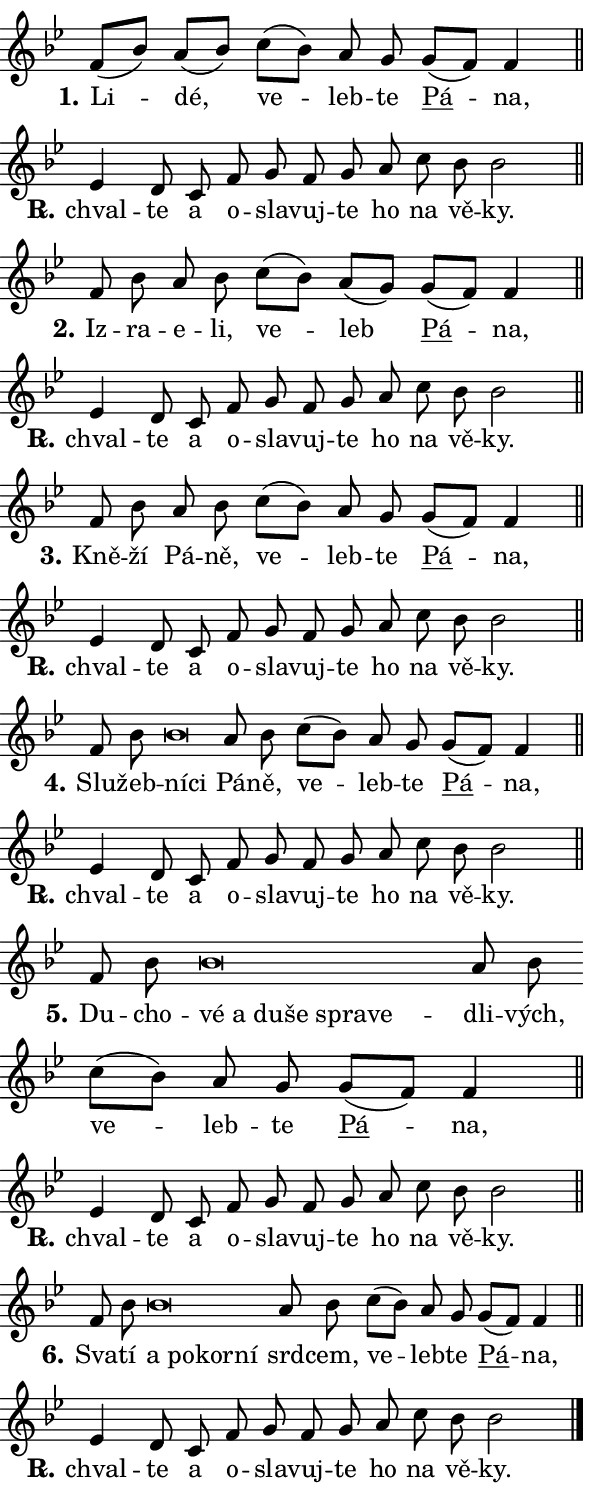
\version "2.24.0"
\header { tagline = "" }
\paper {
  indent = 0\cm
  top-margin = 0\cm
  right-margin = 0.13\cm % to fit lyric hyphens
  bottom-margin = 0\cm
  left-margin = 0\cm
  paper-width = 10\cm
  page-breaking = #ly:one-page-breaking
  system-system-spacing.basic-distance = #11
  score-system-spacing.basic-distance = #11
  ragged-last = ##f
}


%% Author: Thomas Morley
%% https://lists.gnu.org/archive/html/lilypond-user/2020-05/msg00002.html
#(define (line-position grob)
"Returns position of @var[grob} in current system:
   @code{'start}, if at first time-step
   @code{'end}, if at last time-step
   @code{'middle} otherwise
"
  (let* ((col (ly:item-get-column grob))
         (ln (ly:grob-object col 'left-neighbor))
         (rn (ly:grob-object col 'right-neighbor))
         (col-to-check-left (if (ly:grob? ln) ln col))
         (col-to-check-right (if (ly:grob? rn) rn col))
         (break-dir-left
           (and
             (ly:grob-property col-to-check-left 'non-musical #f)
             (ly:item-break-dir col-to-check-left)))
         (break-dir-right
           (and
             (ly:grob-property col-to-check-right 'non-musical #f)
             (ly:item-break-dir col-to-check-right))))
        (cond ((eqv? 1 break-dir-left) 'start)
              ((eqv? -1 break-dir-right) 'end)
              (else 'middle))))

#(define (tranparent-at-line-position vctor)
  (lambda (grob)
  "Relying on @code{line-position} select the relevant enry from @var{vctor}.
Used to determine transparency,"
    (case (line-position grob)
      ((end) (not (vector-ref vctor 0)))
      ((middle) (not (vector-ref vctor 1)))
      ((start) (not (vector-ref vctor 2))))))

noteHeadBreakVisibility =
#(define-music-function (break-visibility)(vector?)
"Makes @code{NoteHead}s transparent relying on @var{break-visibility}"
#{
  \override NoteHead.transparent =
    #(tranparent-at-line-position break-visibility)
#})

#(define delete-ledgers-for-transparent-note-heads
  (lambda (grob)
    "Reads whether a @code{NoteHead} is transparent.
If so this @code{NoteHead} is removed from @code{'note-heads} from
@var{grob}, which is supposed to be @code{LedgerLineSpanner}.
As a result ledgers are not printed for this @code{NoteHead}"
    (let* ((nhds-array (ly:grob-object grob 'note-heads))
           (nhds-list
             (if (ly:grob-array? nhds-array)
                 (ly:grob-array->list nhds-array)
                 '()))
           ;; Relies on the transparent-property being done before
           ;; Staff.LedgerLineSpanner.after-line-breaking is executed.
           ;; This is fragile ...
           (to-keep
             (remove
               (lambda (nhd)
                 (ly:grob-property nhd 'transparent #f))
               nhds-list)))
      ;; TODO find a better method to iterate over grob-arrays, similiar
      ;; to filter/remove etc for lists
      ;; For now rebuilt from scratch
      (set! (ly:grob-object grob 'note-heads)  '())
      (for-each
        (lambda (nhd)
          (ly:pointer-group-interface::add-grob grob 'note-heads nhd))
        to-keep))))

squashNotes = {
  \override NoteHead.X-extent = #'(-0.2 . 0.2)
  \override NoteHead.Y-extent = #'(-0.75 . 0)
  \override NoteHead.stencil =
    #(lambda (grob)
       (let ((pos (ly:grob-property grob 'staff-position)))
         (begin
           (if (< pos -7) (display "ERROR: Lower brevis then expected\n") (display ""))
           (if (<= pos -6) ly:text-interface::print ly:note-head::print))))
}
unSquashNotes = {
  \revert NoteHead.X-extent
  \revert NoteHead.Y-extent
  \revert NoteHead.stencil
}

hideNotes = \noteHeadBreakVisibility #begin-of-line-visible
unHideNotes = \noteHeadBreakVisibility #all-visible

% work-around for resetting accidentals
% https://lilypond.org/doc/v2.23/Documentation/notation/displaying-rhythms#unmetered-music
cadenzaMeasure = {
  \cadenzaOff
  \partial 1024 s1024
  \cadenzaOn
}

#(define-markup-command (accent layout props text) (markup?)
  "Underline accented syllable"
  (interpret-markup layout props
    #{\markup \override #'(offset . 4.3) \underline { #text }#}))

responsum = \markup \concat {
  "R" \hspace #-1.05 \path #0.1 #'((moveto 0 0.07) (lineto 0.9 0.8)) \hspace #0.05 "."
}

spaceSize = #0.6828661417322834 % exact space size for TeX Gyre Schola

\layout {
  \context {
    \Staff
    \remove "Time_signature_engraver"
    \override LedgerLineSpanner.after-line-breaking = #delete-ledgers-for-transparent-note-heads
  }
  \context {
    \Lyrics {
      \override LyricSpace.minimum-distance = \spaceSize
      \override LyricText.font-name = #"TeX Gyre Schola"
      \override LyricText.font-size = 1
      \override StanzaNumber.font-name = #"TeX Gyre Schola Bold"
      \override StanzaNumber.font-size = 1
    }
  }
  \context {
    \Score 
    \override NoteHead.text =
      #(lambda (grob) 
        (let ((pos (ly:grob-property grob 'staff-position)))
          #{\markup {
            \combine
              \halign #-0.55 \raise #(if (= pos -6) 0 0.5) \override #'(thickness . 2) \draw-line #'(3.2 . 0)
              \musicglyph "noteheads.sM1"
          }#}))
  }
}

% magnetic-lyrics.ily
%
%   written by
%     Jean Abou Samra <jean@abou-samra.fr>
%     Werner Lemberg <wl@gnu.org>
%
%   adapted by
%     Jiri Hon <jiri.hon@gmail.com>
%
% Version 2022-Apr-15

% https://www.mail-archive.com/lilypond-user@gnu.org/msg149350.html

#(define (Left_hyphen_pointer_engraver context)
   "Collect syllable-hyphen-syllable occurrences in lyrics and store
them in properties.  This engraver only looks to the left.  For
example, if the lyrics input is @code{foo -- bar}, it does the
following.

@itemize @bullet
@item
Set the @code{text} property of the @code{LyricHyphen} grob between
@q{foo} and @q{bar} to @code{foo}.

@item
Set the @code{left-hyphen} property of the @code{LyricText} grob with
text @q{foo} to the @code{LyricHyphen} grob between @q{foo} and
@q{bar}.
@end itemize

Use this auxiliary engraver in combination with the
@code{lyric-@/text::@/apply-@/magnetic-@/offset!} hook."
   (let ((hyphen #f)
         (text #f))
     (make-engraver
      (acknowledgers
       ((lyric-syllable-interface engraver grob source-engraver)
        (set! text grob)))
      (end-acknowledgers
       ((lyric-hyphen-interface engraver grob source-engraver)
        ;(when (not (grob::has-interface grob 'lyric-space-interface))
          (set! hyphen grob)));)
      ((stop-translation-timestep engraver)
       (when (and text hyphen)
         (ly:grob-set-object! text 'left-hyphen hyphen))
       (set! text #f)
       (set! hyphen #f)))))

#(define (lyric-text::apply-magnetic-offset! grob)
   "If the space between two syllables is less than the value in
property @code{LyricText@/.details@/.squash-threshold}, move the right
syllable to the left so that it gets concatenated with the left
syllable.

Use this function as a hook for
@code{LyricText@/.after-@/line-@/breaking} if the
@code{Left_@/hyphen_@/pointer_@/engraver} is active."
   (let ((hyphen (ly:grob-object grob 'left-hyphen #f)))
     (when hyphen
       (let ((left-text (ly:spanner-bound hyphen LEFT)))
         (when (grob::has-interface left-text 'lyric-syllable-interface)
           (let* ((common (ly:grob-common-refpoint grob left-text X))
                  (this-x-ext (ly:grob-extent grob common X))
                  (left-x-ext
                   (begin
                     ;; Trigger magnetism for left-text.
                     (ly:grob-property left-text 'after-line-breaking)
                     (ly:grob-extent left-text common X)))
                  ;; `delta` is the gap width between two syllables.
                  (delta (- (interval-start this-x-ext)
                            (interval-end left-x-ext)))
                  (details (ly:grob-property grob 'details))
                  (threshold (assoc-get 'squash-threshold details 0.2)))
             (when (< delta threshold)
               (let* (;; We have to manipulate the input text so that
                      ;; ligatures crossing syllable boundaries are not
                      ;; disabled.  For languages based on the Latin
                      ;; script this is essentially a beautification.
                      ;; However, for non-Western scripts it can be a
                      ;; necessity.
                      (lt (ly:grob-property left-text 'text))
                      (rt (ly:grob-property grob 'text))
                      (is-space (grob::has-interface hyphen 'lyric-space-interface))
                      (space (if is-space " " ""))
                      (extra-delta (if is-space spaceSize 0))
                      ;; Append new syllable.
                      (ltrt-space (if (and (string? lt) (string? rt))
                                (string-append lt space rt)
                                (make-concat-markup (list lt space rt))))
                      ;; Right-align `ltrt` to the right side.
                      (ltrt-space-markup (grob-interpret-markup
                               grob
                               (make-translate-markup
                                (cons (interval-length this-x-ext) 0)
                                (make-right-align-markup ltrt-space)))))
                 (begin
                   ;; Don't print `left-text`.
                   (ly:grob-set-property! left-text 'stencil #f)
                   ;; Set text and stencil (which holds all collected
                   ;; syllables so far) and shift it to the left.
                   (ly:grob-set-property! grob 'text ltrt-space)
                   (ly:grob-set-property! grob 'stencil ltrt-space-markup)
                   (ly:grob-translate-axis! grob (- (- delta extra-delta)) X))))))))))


#(define (lyric-hyphen::displace-bounds-first grob)
   ;; Make very sure this callback isn't triggered too early.
   (let ((left (ly:spanner-bound grob LEFT))
         (right (ly:spanner-bound grob RIGHT)))
     (ly:grob-property left 'after-line-breaking)
     (ly:grob-property right 'after-line-breaking)
     (ly:lyric-hyphen::print grob)))

squashThreshold = #0.4

\layout {
  \context {
    \Lyrics
    \consists #Left_hyphen_pointer_engraver
    \override LyricText.after-line-breaking =
      #lyric-text::apply-magnetic-offset!
    \override LyricHyphen.stencil = #lyric-hyphen::displace-bounds-first
    \override LyricText.details.squash-threshold = \squashThreshold
    \override LyricHyphen.minimum-distance = 0
    \override LyricHyphen.minimum-length = \squashThreshold
  }
}

squashText = \override LyricText.details.squash-threshold = 9999
unSquashText = \override LyricText.details.squash-threshold = \squashThreshold

leftText = \override LyricText.self-alignment-X = #LEFT
unLeftText = \revert LyricText.self-alignment-X

starOffset = #(lambda (grob) 
                (let ((x_offset (ly:self-alignment-interface::aligned-on-x-parent grob)))
                  (if (= x_offset 0) 0 (+ x_offset 1.2))))

star = #(define-music-function (syllable)(string?)
"Append star separator at the end of a syllable"
#{
  \once \override LyricText.X-offset = #starOffset
  \lyricmode { \markup {
    #syllable
    \override #'((font-name . "TeX Gyre Schola Bold")) \hspace #0.2 \lower #0.65 \larger "*"
  } }
#})

starAccent = #(define-music-function (syllable)(string?)
"Append star separator at the end of a syllable and make accent"
#{
  \once \override LyricText.X-offset = #starOffset
  \lyricmode { \markup {
    \accent #syllable
    \override #'((font-name . "TeX Gyre Schola Bold")) \hspace #0.2 \lower #0.65 \larger "*"
  } }
#})

breath = #(define-music-function (syllable)(string?)
"Append breathing indicator at the end of a syllable"
#{
  \lyricmode { \markup { #syllable "+" } }
#})

optionalBreath = #(define-music-function (syllable)(string?)
"Append optional breathing indicator at the end of a syllable"
#{
  \lyricmode { \markup { #syllable "(+)" } }
#})


\score {
    <<
        \new Voice = "melody" { \cadenzaOn \key bes \major \relative { f'8[( bes8)] a8[( bes)] \bar "" c[( bes)] \bar "" a g \bar "" \bar "" g[( f)] f4 \cadenzaMeasure \bar "||" \break } }
        \new Lyrics \lyricsto "melody" { \lyricmode { \set stanza = "1."
Li -- dé, ve -- leb -- te \markup \accent Pá -- na, } }
    >>
    \layout {}
}

\score {
    <<
        \new Voice = "melody" { \cadenzaOn \key bes \major \relative { es'4 d8 c \bar "" f g f \bar "" g a \bar "" c bes bes2 \cadenzaMeasure \bar "||" \break } }
        \new Lyrics \lyricsto "melody" { \lyricmode { \set stanza = \responsum
chval -- te a o -- sla -- vuj -- te ho na vě -- ky. } }
    >>
    \layout {}
}

\score {
    <<
        \new Voice = "melody" { \cadenzaOn \key bes \major \relative { f'8 bes8 a8 bes \bar "" c[( bes)] \bar "" a[( g)] \bar "" \bar "" g[( f)] f4 \cadenzaMeasure \bar "||" \break } }
        \new Lyrics \lyricsto "melody" { \lyricmode { \set stanza = "2."
Iz -- ra -- e -- li, ve -- leb \markup \accent Pá -- na, } }
    >>
    \layout {}
}

\score {
    <<
        \new Voice = "melody" { \cadenzaOn \key bes \major \relative { es'4 d8 c \bar "" f g f \bar "" g a \bar "" c bes bes2 \cadenzaMeasure \bar "||" \break } }
        \new Lyrics \lyricsto "melody" { \lyricmode { \set stanza = \responsum
chval -- te a o -- sla -- vuj -- te ho na vě -- ky. } }
    >>
    \layout {}
}

\score {
    <<
        \new Voice = "melody" { \cadenzaOn \key bes \major \relative { f'8 bes8 a8 bes \bar "" c[( bes)] \bar "" a g \bar "" \bar "" g[( f)] f4 \cadenzaMeasure \bar "||" \break } }
        \new Lyrics \lyricsto "melody" { \lyricmode { \set stanza = "3."
Kně -- ží Pá -- ně, ve -- leb -- te \markup \accent Pá -- na, } }
    >>
    \layout {}
}

\score {
    <<
        \new Voice = "melody" { \cadenzaOn \key bes \major \relative { es'4 d8 c \bar "" f g f \bar "" g a \bar "" c bes bes2 \cadenzaMeasure \bar "||" \break } }
        \new Lyrics \lyricsto "melody" { \lyricmode { \set stanza = \responsum
chval -- te a o -- sla -- vuj -- te ho na vě -- ky. } }
    >>
    \layout {}
}

\score {
    <<
        \new Voice = "melody" { \cadenzaOn \key bes \major \relative { f'8 bes \bar "" \squashNotes bes\breve*1/16 \hideNotes \breve*1/16 \bar "" \unHideNotes \unSquashNotes a8 bes \bar "" c[( bes)] \bar "" a g \bar "" \bar "" g[( f)] f4 \cadenzaMeasure \bar "||" \break } }
        \new Lyrics \lyricsto "melody" { \lyricmode { \set stanza = "4."
Slu -- žeb -- \leftText ní -- \squashText ci \unLeftText \unSquashText Pá -- ně, ve -- leb -- te \markup \accent Pá -- na, } }
    >>
    \layout {}
}

\score {
    <<
        \new Voice = "melody" { \cadenzaOn \key bes \major \relative { es'4 d8 c \bar "" f g f \bar "" g a \bar "" c bes bes2 \cadenzaMeasure \bar "||" \break } }
        \new Lyrics \lyricsto "melody" { \lyricmode { \set stanza = \responsum
chval -- te a o -- sla -- vuj -- te ho na vě -- ky. } }
    >>
    \layout {}
}

\score {
    <<
        \new Voice = "melody" { \cadenzaOn \key bes \major \relative { f'8 bes \bar "" \squashNotes bes\breve*1/16 \hideNotes \breve*1/16 \bar "" \breve*1/16 \bar "" \breve*1/16 \bar "" \breve*1/16 \breve*1/16 \bar "" \unHideNotes \unSquashNotes a8 bes \bar "" c[( bes)] \bar "" a g \bar "" \bar "" g[( f)] f4 \cadenzaMeasure \bar "||" \break } }
        \new Lyrics \lyricsto "melody" { \lyricmode { \set stanza = "5."
Du -- cho -- \leftText vé \squashText a du -- še spra -- ve -- \unLeftText \unSquashText dli -- vých, ve -- leb -- te \markup \accent Pá -- na, } }
    >>
    \layout {}
}

\score {
    <<
        \new Voice = "melody" { \cadenzaOn \key bes \major \relative { es'4 d8 c \bar "" f g f \bar "" g a \bar "" c bes bes2 \cadenzaMeasure \bar "||" \break } }
        \new Lyrics \lyricsto "melody" { \lyricmode { \set stanza = \responsum
chval -- te a o -- sla -- vuj -- te ho na vě -- ky. } }
    >>
    \layout {}
}

\score {
    <<
        \new Voice = "melody" { \cadenzaOn \key bes \major \relative { f'8 bes \bar "" \squashNotes bes\breve*1/16 \hideNotes \breve*1/16 \bar "" \breve*1/16 \breve*1/16 \bar "" \unHideNotes \unSquashNotes a8 bes \bar "" c[( bes)] \bar "" a g \bar "" \bar "" g[( f)] f4 \cadenzaMeasure \bar "||" \break } }
        \new Lyrics \lyricsto "melody" { \lyricmode { \set stanza = "6."
Sva -- tí \leftText a \squashText po -- kor -- ní \unLeftText \unSquashText srd -- cem, ve -- leb -- te \markup \accent Pá -- na, } }
    >>
    \layout {}
}

\score {
    <<
        \new Voice = "melody" { \cadenzaOn \key bes \major \relative { es'4 d8 c \bar "" f g f \bar "" g a \bar "" c bes bes2 \cadenzaMeasure \bar "||" \break } \bar "|." }
        \new Lyrics \lyricsto "melody" { \lyricmode { \set stanza = \responsum
chval -- te a o -- sla -- vuj -- te ho na vě -- ky. } }
    >>
    \layout {}
}
